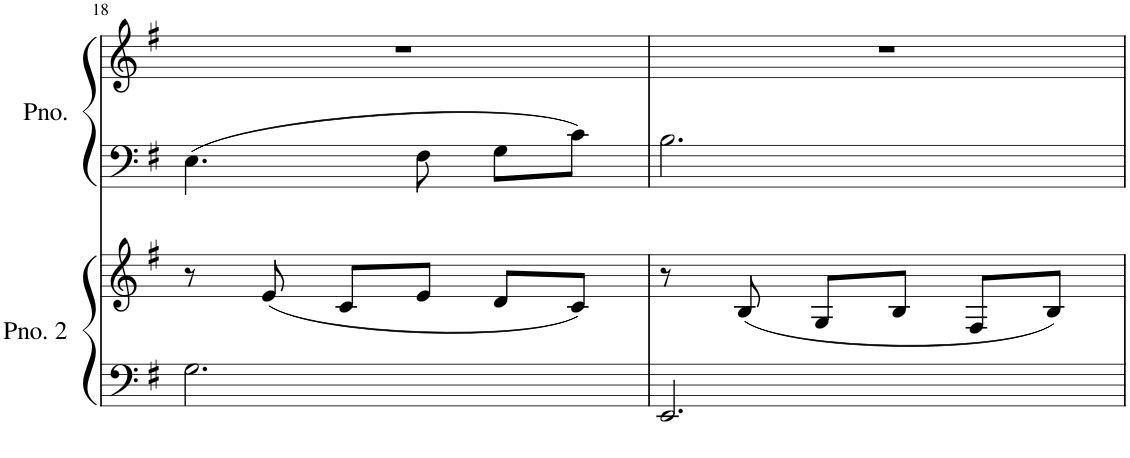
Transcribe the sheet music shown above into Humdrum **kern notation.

**kern	**kern	**kern	**kern
*part2	*part2	*part1	*part1
*staff4	*staff3	*staff2	*staff1
*I"Piano 2	*	*I"Piano	*
*I'Pno. 2	*	*I'Pno.	*
!!LO:PB:g=z
*clefF4	*clefG2	*clefF4	*clefG2
*k[f#]	*k[f#]	*k[f#]	*k[f#]
*M3/4	*M3/4	*M3/4	*M3/4
=18	=18	=18	=18
2.G\	8r	4.E\	2.r
.	(8e/	.	.
.	8c/L	.	.
.	8e/J	8F#\	.
.	8d/L	8G\L	.
.	8c/J)	8c\J	.
=19	=19	=19	=19
2.EE/	8r	2.B\	2.r
.	(8B/	.	.
.	8G/L	.	.
.	8B/J	.	.
.	8F#/L	.	.
.	8B/J)	.	.
=	=	=	=
*-	*-	*-	*-
